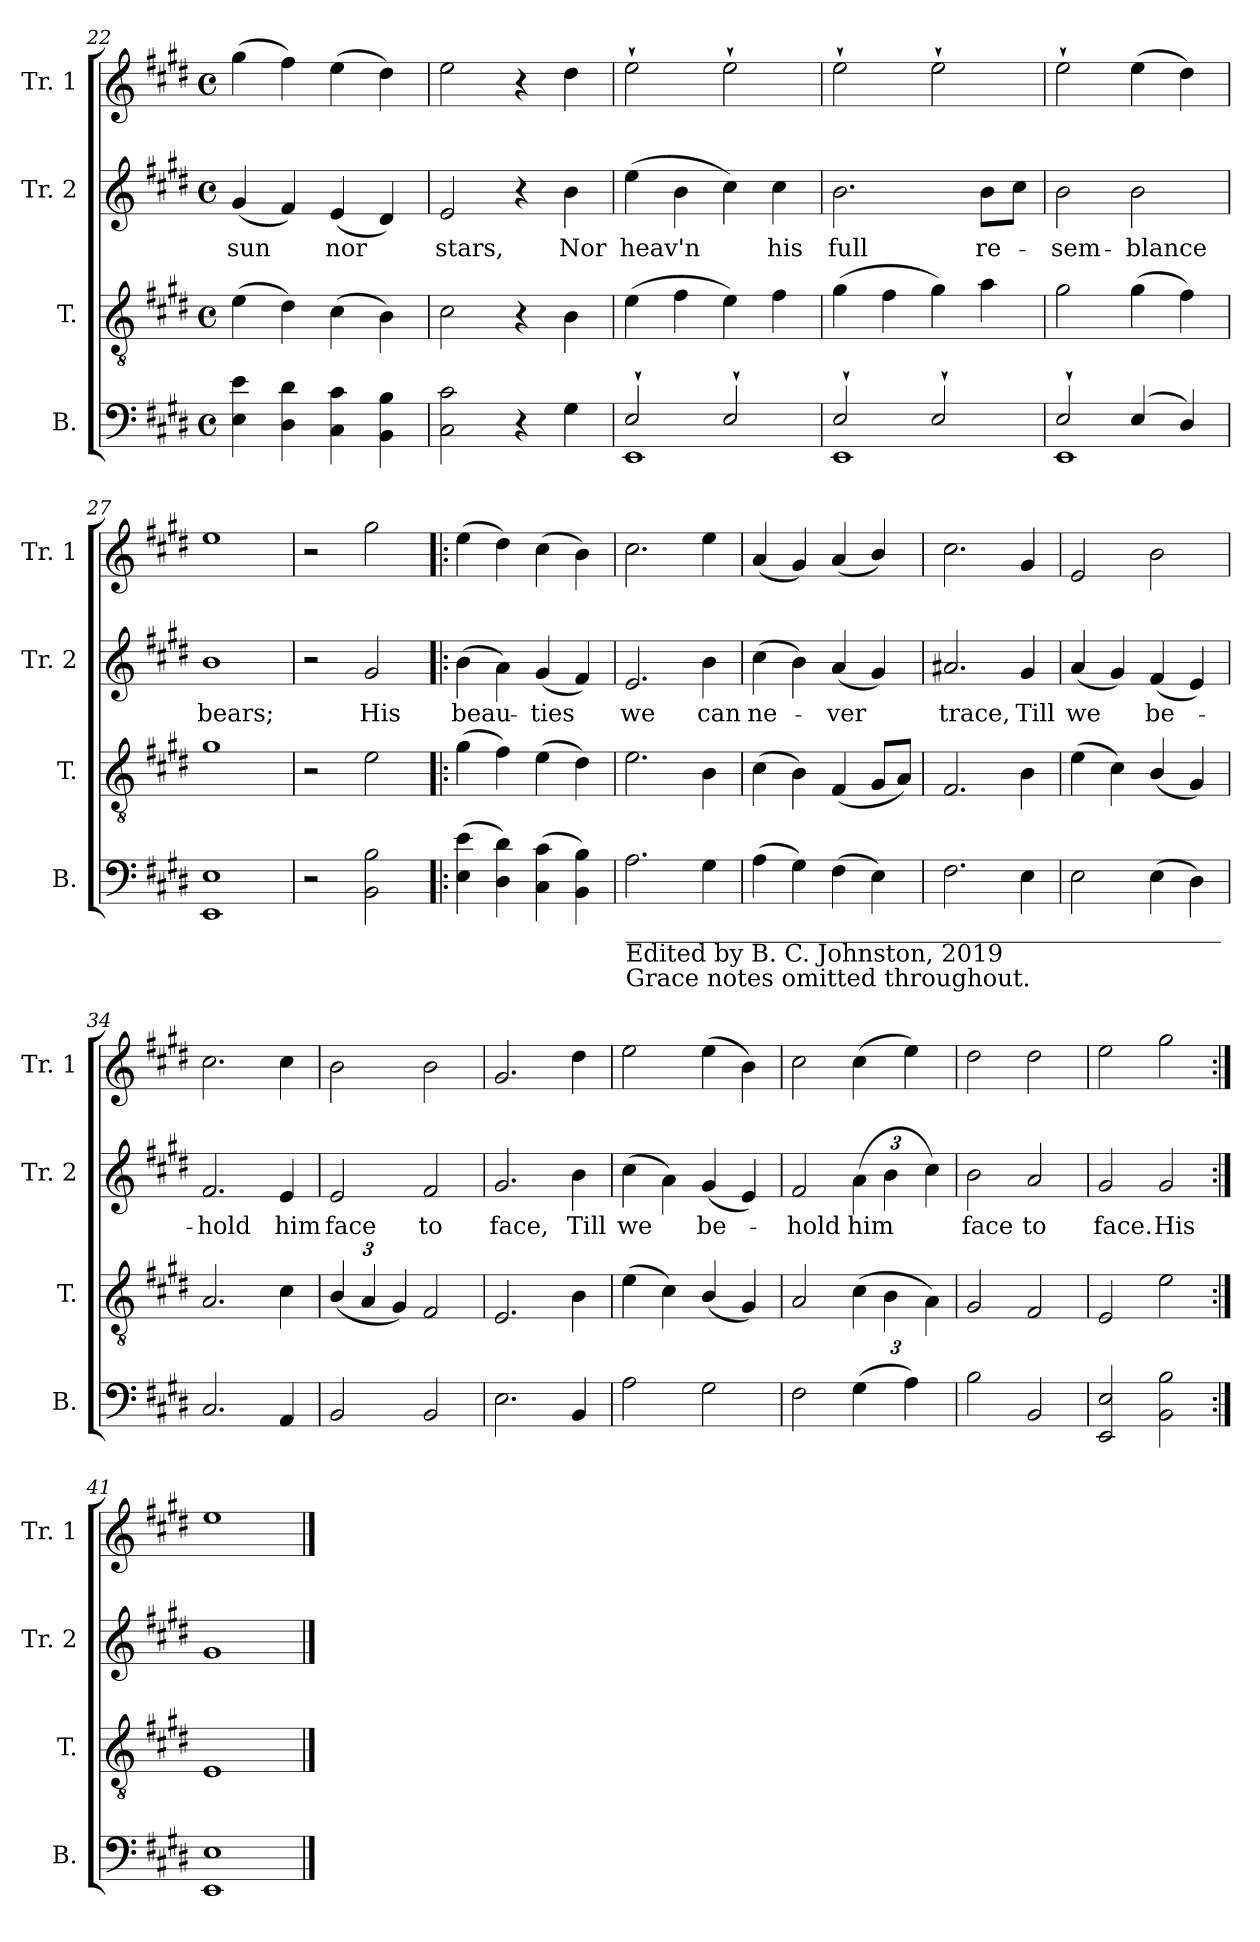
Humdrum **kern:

**kern	**kern	**kern	**text	**kern
*part4	*part3	*part2	*part2	*part1
*staff4	*staff3	*staff2	*staff2	*staff1
*I"B.	*I"T.	*I"Tr. 2	*	*I"Tr. 1
*I'B.	*I'T.	*I'Tr. 2	*	*I'Tr. 1
*clefF4	*clefGv2	*clefG2	*	*clefG2
*k[f#c#g#d#]	*k[f#c#g#d#]	*k[f#c#g#d#]	*	*k[f#c#g#d#]
*M4/4	*M4/4	*M4/4	*	*M4/4
*met(c)	*met(c)	*met(c)	*	*met(c)
=22	=22	=22	=22	=22
!	!	!	!LO:LY:b	!
4E!\ 4e!\	(>4e!\	(<4g#!/	sun	(>4gg#!\
4D#!\ 4d#!\	4d#!\)	4f#!/)	.	4ff#!\)
!	!	!	!LO:LY:b	!
4C#!\ 4c#!\	(>4c#!\	(<4e!/	nor	(>4ee!\
4BB!\ 4B!\	4B!\)	4d#!/)	.	4dd#!\)
=23	=23	=23	=23	=23
!	!	!	!LO:LY:b	!
2C#!\ 2c#!\	2c#!\	2e!/	stars,	2ee!\
4r	4r	4r	.	4r
!	!	!	!LO:LY:b	!
4G#!\	4B!\	4b!\	Nor	4dd#!\
=24	=24	=24	=24	=24
*^	*	*	*	*
!	!	!	!	!LO:LY:b	!
2E`!/	1EE!	(>4e!\	(>4ee!\	heav'n	2ee`!\
.	.	4f#!\	4b!\	.	.
2E`!/	.	4e!\)	4cc#!\)	.	2ee`!\
!	!	!	!	!LO:LY:b	!
.	.	4f#!\	4cc#!\	his	.
=25	=25	=25	=25	=25	=25
!	!	!	!	!LO:LY:b	!
2E`!/	1EE!	(>4g#!\	2.b!\	full	2ee`!\
.	.	4f#!\	.	.	.
2E`!/	.	4g#!\)	.	.	2ee`!\
!	!	!	!	!LO:LY:b	!
.	.	4a!\	8b!\L	re-	.
.	.	.	8cc#!\J	.	.
=26	=26	=26	=26	=26	=26
!	!	!	!	!LO:LY:b	!
2E`!/	1EE!	2g#!\	2b!\	-sem-	2ee`!\
!	!	!	!	!LO:LY:b	!
(<4E!/	.	(>4g#!\	2b!\	-blance	(>4ee!\
4D#!/)	.	4f#!\)	.	.	4dd#!\)
*v	*v	*	*	*	*
=27	=27	=27	=27	=27
!	!	!	!LO:LY:b	!
1EE! 1E!	1g#!	1b!	bears;	1ee!
=28	=28	=28	=28	=28
2r	2r	2r	.	2r
!	!	!	!LO:LY:b	!
2BB!\ 2B!\	2e!\	2g#!/	His	2gg#!\
=29!|:	=29!|:	=29!|:	=29!|:	=29!|:
!	!	!	!LO:LY:b	!
(>4E!\ 4e!\	(>4g#!\	(>4b!\	beau-	(>4ee!\
4D#!\ 4d#!\)	4f#!\)	4a!\)	.	4dd#!\)
!	!	!	!LO:LY:b	!
(>4C#!\ 4c#!\	(>4e!\	(<4g#!/	-ties	(>4cc#!\
4BB!\ 4B!\)	4d#!\)	4f#!/)	.	4b!\)
!!LO:PB:g=z
=30	=30	=30	=30	=30
!LO:TX:b:t=_________________________________________________	!	!	!	!
!LO:TX:b:t=Edited by B. C. Johnston, 2019	!	!	!	!
!LO:TX:b:t=Grace notes omitted throughout.	!	!	!	!
!	!	!	!LO:LY:b	!
2.A!\	2.e!\	2.e!/	we	2.cc#!\
!	!	!	!LO:LY:b	!
4G#!\	4B!\	4b!\	can	4ee!\
=31	=31	=31	=31	=31
!	!	!	!LO:LY:b	!
(>4A!\	(>4c#!\	(>4cc#!\	ne-	(<4a!/
4G#!\)	4B!\)	4b!\)	.	4g#!/)
!	!	!	!LO:LY:b	!
(>4F#!\	(<4F#!/	(<4a!/	-ver	(<4a!/
4E!\)	8G#!/L	4g#!/)	.	4b!/)
.	8A!/J)	.	.	.
=32	=32	=32	=32	=32
!	!	!	!LO:LY:b	!
2.F#!\	2.F#!/	2.a#X!/	trace,	2.cc#!\
!	!	!	!LO:LY:b	!
4E!\	4B!\	4g#!/	Till	4g#!/
=33	=33	=33	=33	=33
!	!	!	!LO:LY:b	!
2E!\	(>4e!\	(<4a!/	we	2e!/
.	4c#!\)	4g#!/)	.	.
!	!	!	!LO:LY:b	!
(>4E!\	(<4B!/	(<4f#!/	be-	2b!\
4D#!\)	4G#!/)	4e!/)	.	.
=34	=34	=34	=34	=34
!	!	!	!LO:LY:b	!
2.C#!/	2.A!/	2.f#!/	-hold	2.cc#!\
!	!	!	!LO:LY:b	!
4AA!/	4c#!\	4e!/	him	4cc#!\
=35	=35	=35	=35	=35
*	*Xbrackettup	*	*	*
!	!	!	!LO:LY:b	!
2BB!/	(<6B!/	2e!/	face	2b!\
.	6A!/	.	.	.
.	6G#!/)	.	.	.
!	!	!	!LO:LY:b	!
2BB!/	2F#!/	2f#!/	to	2b!\
=36	=36	=36	=36	=36
!	!	!	!LO:LY:b	!
2.E!\	2.E!/	2.g#!/	face,	2.g#!/
!	!	!	!LO:LY:b	!
4BB!/	4B!\	4b!\	Till	4dd#!\
=37	=37	=37	=37	=37
!	!	!	!LO:LY:b	!
2A!\	(>4e!\	(>4cc#!\	we	2ee!\
.	4c#!\)	4a!\)	.	.
!	!	!	!LO:LY:b	!
2G#!\	(<4B!/	(<4g#!/	be-	(>4ee!\
.	4G#!/)	4e!/)	.	4b!\)
=38	=38	=38	=38	=38
!	!	!	!LO:LY:b	!
2F#!\	2A!/	2f#!/	-hold	2cc#!\
*	*	*Xbrackettup	*	*
!	!	!	!LO:LY:b	!
(>4G#!\	(>6c#!\	(>6a!\	him	(>4cc#!\
.	6B!\	6b!\	.	.
4A!\)	.	.	.	4ee!\)
.	6A!\)	6cc#!\)	.	.
=39	=39	=39	=39	=39
!	!	!	!LO:LY:b	!
2B!\	2G#!/	2b!\	face	2dd#!\
!	!	!	!LO:LY:b	!
2BB!/	2F#!/	2a!/	to	2dd#!\
=40	=40	=40	=40	=40
!	!	!	!LO:LY:b	!
2EE!/ 2E!/	2E!/	2g#!/	face.	2ee!\
!	!	!	!LO:LY:b	!
2BB!\ 2B!\	2e!\	2g#!/	His	2gg#!\
=41:|!	=41:|!	=41:|!	=41:|!	=41:|!
1EE! 1E!	1E!	1g#!	.	1ee!
==	==	==	==	==
*-	*-	*-	*-	*-
